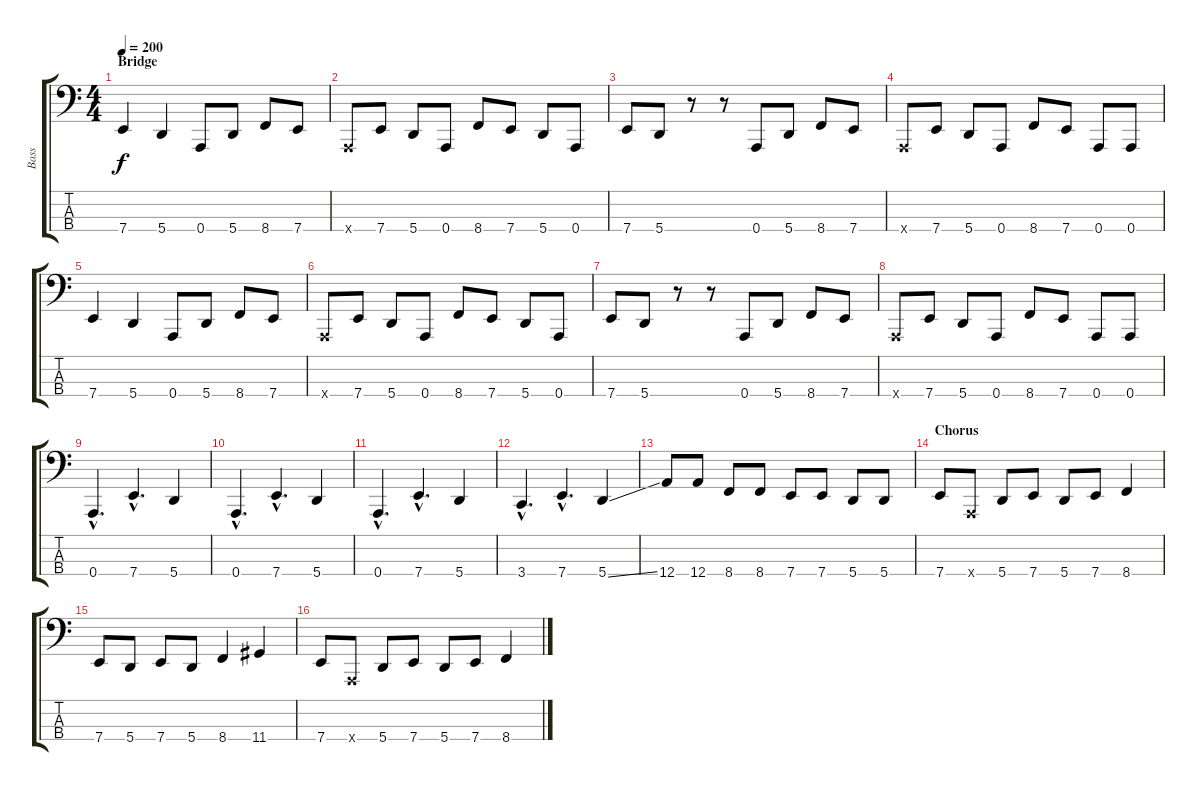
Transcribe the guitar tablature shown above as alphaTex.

\track ("Bass" "Bass") {instrument electricbasspick}
\staff {score tabs}
\tuning (F2 A1 E1 A0) {hide}
\ts (4 4)
\section ("" "Bridge")
\tempo 200
\clef f4
\ks c
7.4.4{dy f} 5.4.4 0.4.8 5.4.8 8.4.8 7.4.8 |
0.4{x}.8 7.4.8 5.4.8 0.4.8 8.4.8 7.4.8 5.4.8 0.4.8 |
7.4.8 5.4.8 r.8 r.8 0.4.8 5.4.8 8.4.8 7.4.8 |
0.4{x}.8 7.4.8 5.4.8 0.4.8 8.4.8 7.4.8 0.4.8 0.4.8 |
7.4.4 5.4.4 0.4.8 5.4.8 8.4.8 7.4.8 |
0.4{x}.8 7.4.8 5.4.8 0.4.8 8.4.8 7.4.8 5.4.8 0.4.8 |
7.4.8 5.4.8 r.8 r.8 0.4.8 5.4.8 8.4.8 7.4.8 |
0.4{x}.8 7.4.8 5.4.8 0.4.8 8.4.8 7.4.8 0.4.8 0.4.8 |
0.4{hac}.4{d} 7.4{hac}.4{d} 5.4.4 |
0.4{hac}.4{d} 7.4{hac}.4{d} 5.4.4 |
0.4{hac}.4{d} 7.4{hac}.4{d} 5.4.4 |
3.4{hac}.4{d} 7.4{hac}.4{d} 5.4{ss}.4 |
12.4.8 12.4.8 8.4.8 8.4.8 7.4.8 7.4.8 5.4.8 5.4.8 |
\section ("" "Chorus")
7.4.8 0.4{x}.8 5.4.8 7.4.8 5.4.8 7.4.8 8.4.4 |
7.4.8 5.4.8 7.4.8 5.4.8 8.4.4 11.4.4 |
7.4.8 0.4{x}.8 5.4.8 7.4.8 5.4.8 7.4.8 8.4.4
